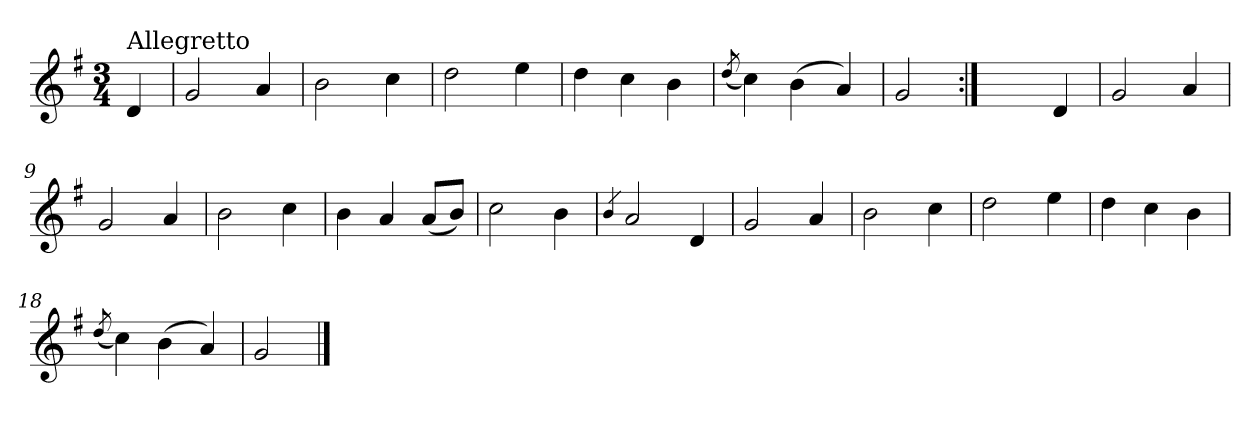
**kern
*part1
*staff1
*clefG2
*k[f#]
*G:
*M3/4
=
!LO:TX:a:t=Allegretto
4d/
=1
2g/
4a/
=2
2b\
4cc\
=3
2dd\
4ee\
=4
4dd\
4cc\
4b\
=5
(<8qdd/
4cc\)
(>4b\
4a/)
=6
2g/
=7:|!
2ryy
4d/
!!LO:LB:g=z
=8
2g/
4a/
=9
2g/
4a/
=10
2b\
4cc\
=11
4b\
4a/
(<8a/L
8b/J)
=12
2cc\
4b\
=13
4qb/
2a/
4d/
=14
2g/
4a/
=15
2b\
4cc\
=16
2dd\
4ee\
!!LO:LB:g=z
=17
4dd\
4cc\
4b\
=18
(<8qdd/
4cc\)
(>4b\
4a/)
=19
2g/
==
*-
